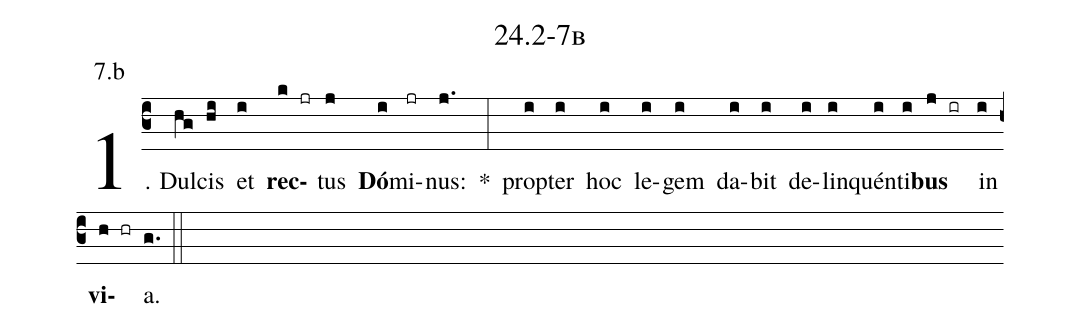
name: 24.2-7b;
annotation: 7.b;
%%
(c3)1. Dul(hg)cis(hi) et(i) <b>rec</b>(k jr)tus(j) <b>Dó</b>(i)mi(jr)nus:(j.) *(:) prop(i)ter(i) hoc(i) le(i)gem(i) da(i)bit(i) de(i)lin(i)quén(i)ti(i)<b>bus</b>(j ir) in(i) <b>vi</b>(h hr)a.(g.) (::)


%E(i) u(i) o(j) u(i) a(h) e.(g.) (::)
